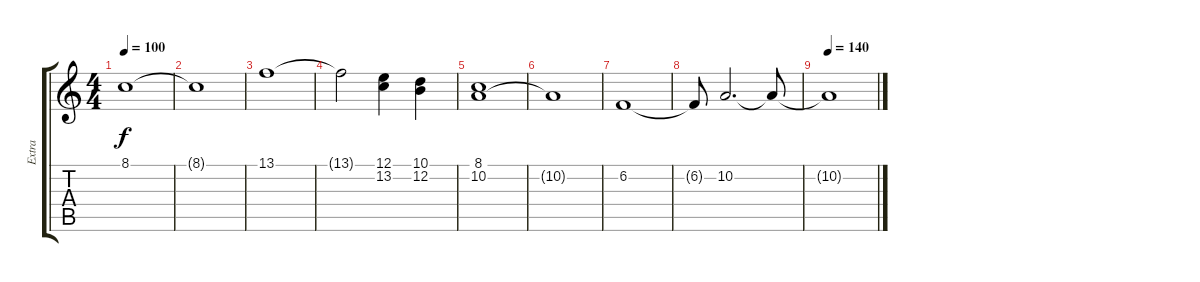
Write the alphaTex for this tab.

\track ("Extra" "Extra") {instrument stringensemble1}
\staff {score tabs}
\tuning (E4 B3 G3 D3 A2 E2) {hide}
\ts (4 4)
\tempo 100
\clef g2
\ks c
8.1.1{dy f} |
8.1{t}.1 |
13.1.1 |
13.1{t}.2 (12.1 13.2).4 (10.1 12.2).4 |
(8.1 10.2).1 |
10.2{t}.1 |
6.2.1 |
6.2{t}.8 10.2.2{d} 10.2{t}.8 |
\tempo 135
\tempo 140
10.2{t}.1
